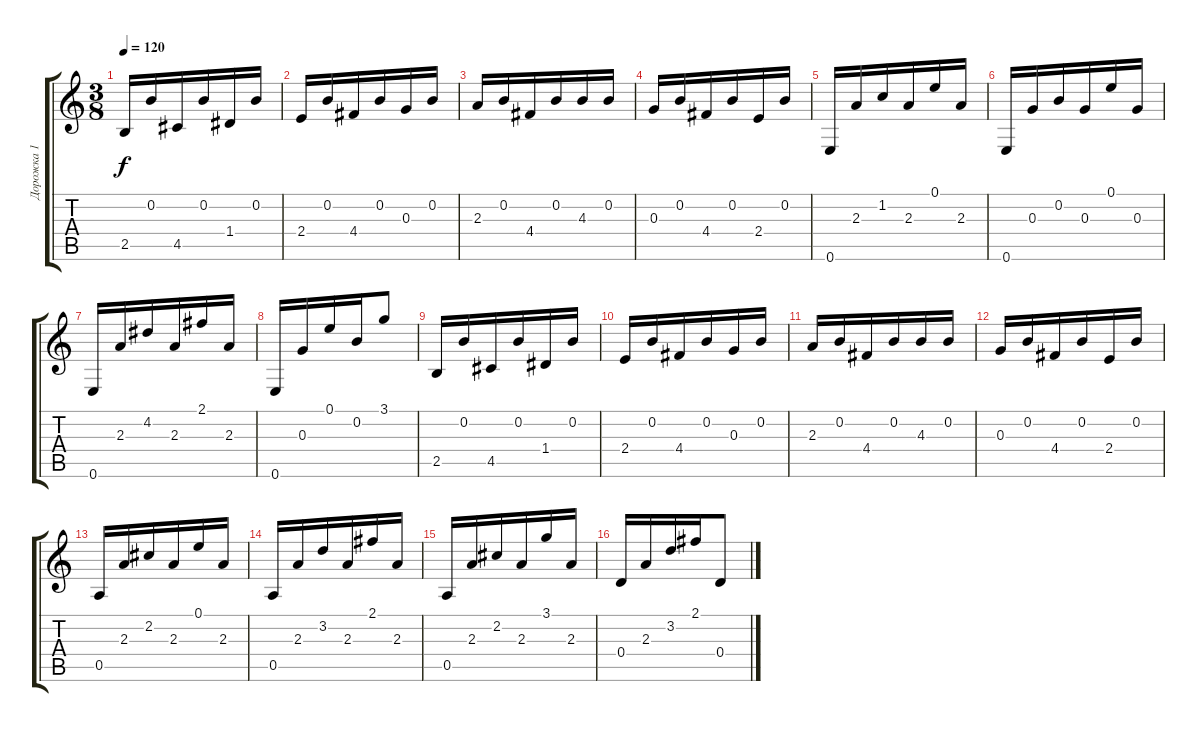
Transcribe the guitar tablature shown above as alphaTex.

\track ("Дорожка 1" "Дорожка 1") {instrument acousticguitarnylon}
\staff {score tabs}
\tuning (E4 B3 G3 D3 A2 E2) {hide}
\ts (3 8)
\tempo 120
\clef g2
\ks c
2.5.16{dy f} 0.2.16 4.5.16 0.2.16 1.4.16 0.2.16 |
2.4.16 0.2.16 4.4.16 0.2.16 0.3.16 0.2.16 |
2.3.16 0.2.16 4.4.16 0.2.16 4.3.16 0.2.16 |
0.3.16 0.2.16 4.4.16 0.2.16 2.4.16 0.2.16 |
0.6.16 2.3.16 1.2.16 2.3.16 0.1.16 2.3.16 |
0.6.16 0.3.16 0.2.16 0.3.16 0.1.16 0.3.16 |
0.6.16 2.3.16 4.2.16 2.3.16 2.1.16 2.3.16 |
0.6.16 0.3.16 0.1.16 0.2.16 3.1.8 |
2.5.16 0.2.16 4.5.16 0.2.16 1.4.16 0.2.16 |
2.4.16 0.2.16 4.4.16 0.2.16 0.3.16 0.2.16 |
2.3.16 0.2.16 4.4.16 0.2.16 4.3.16 0.2.16 |
0.3.16 0.2.16 4.4.16 0.2.16 2.4.16 0.2.16 |
0.5.16 2.3.16 2.2.16 2.3.16 0.1.16 2.3.16 |
0.5.16 2.3.16 3.2.16 2.3.16 2.1.16 2.3.16 |
0.5.16 2.3.16 2.2.16 2.3.16 3.1.16 2.3.16 |
0.4.16 2.3.16 3.2.16 2.1.16 0.4.8
